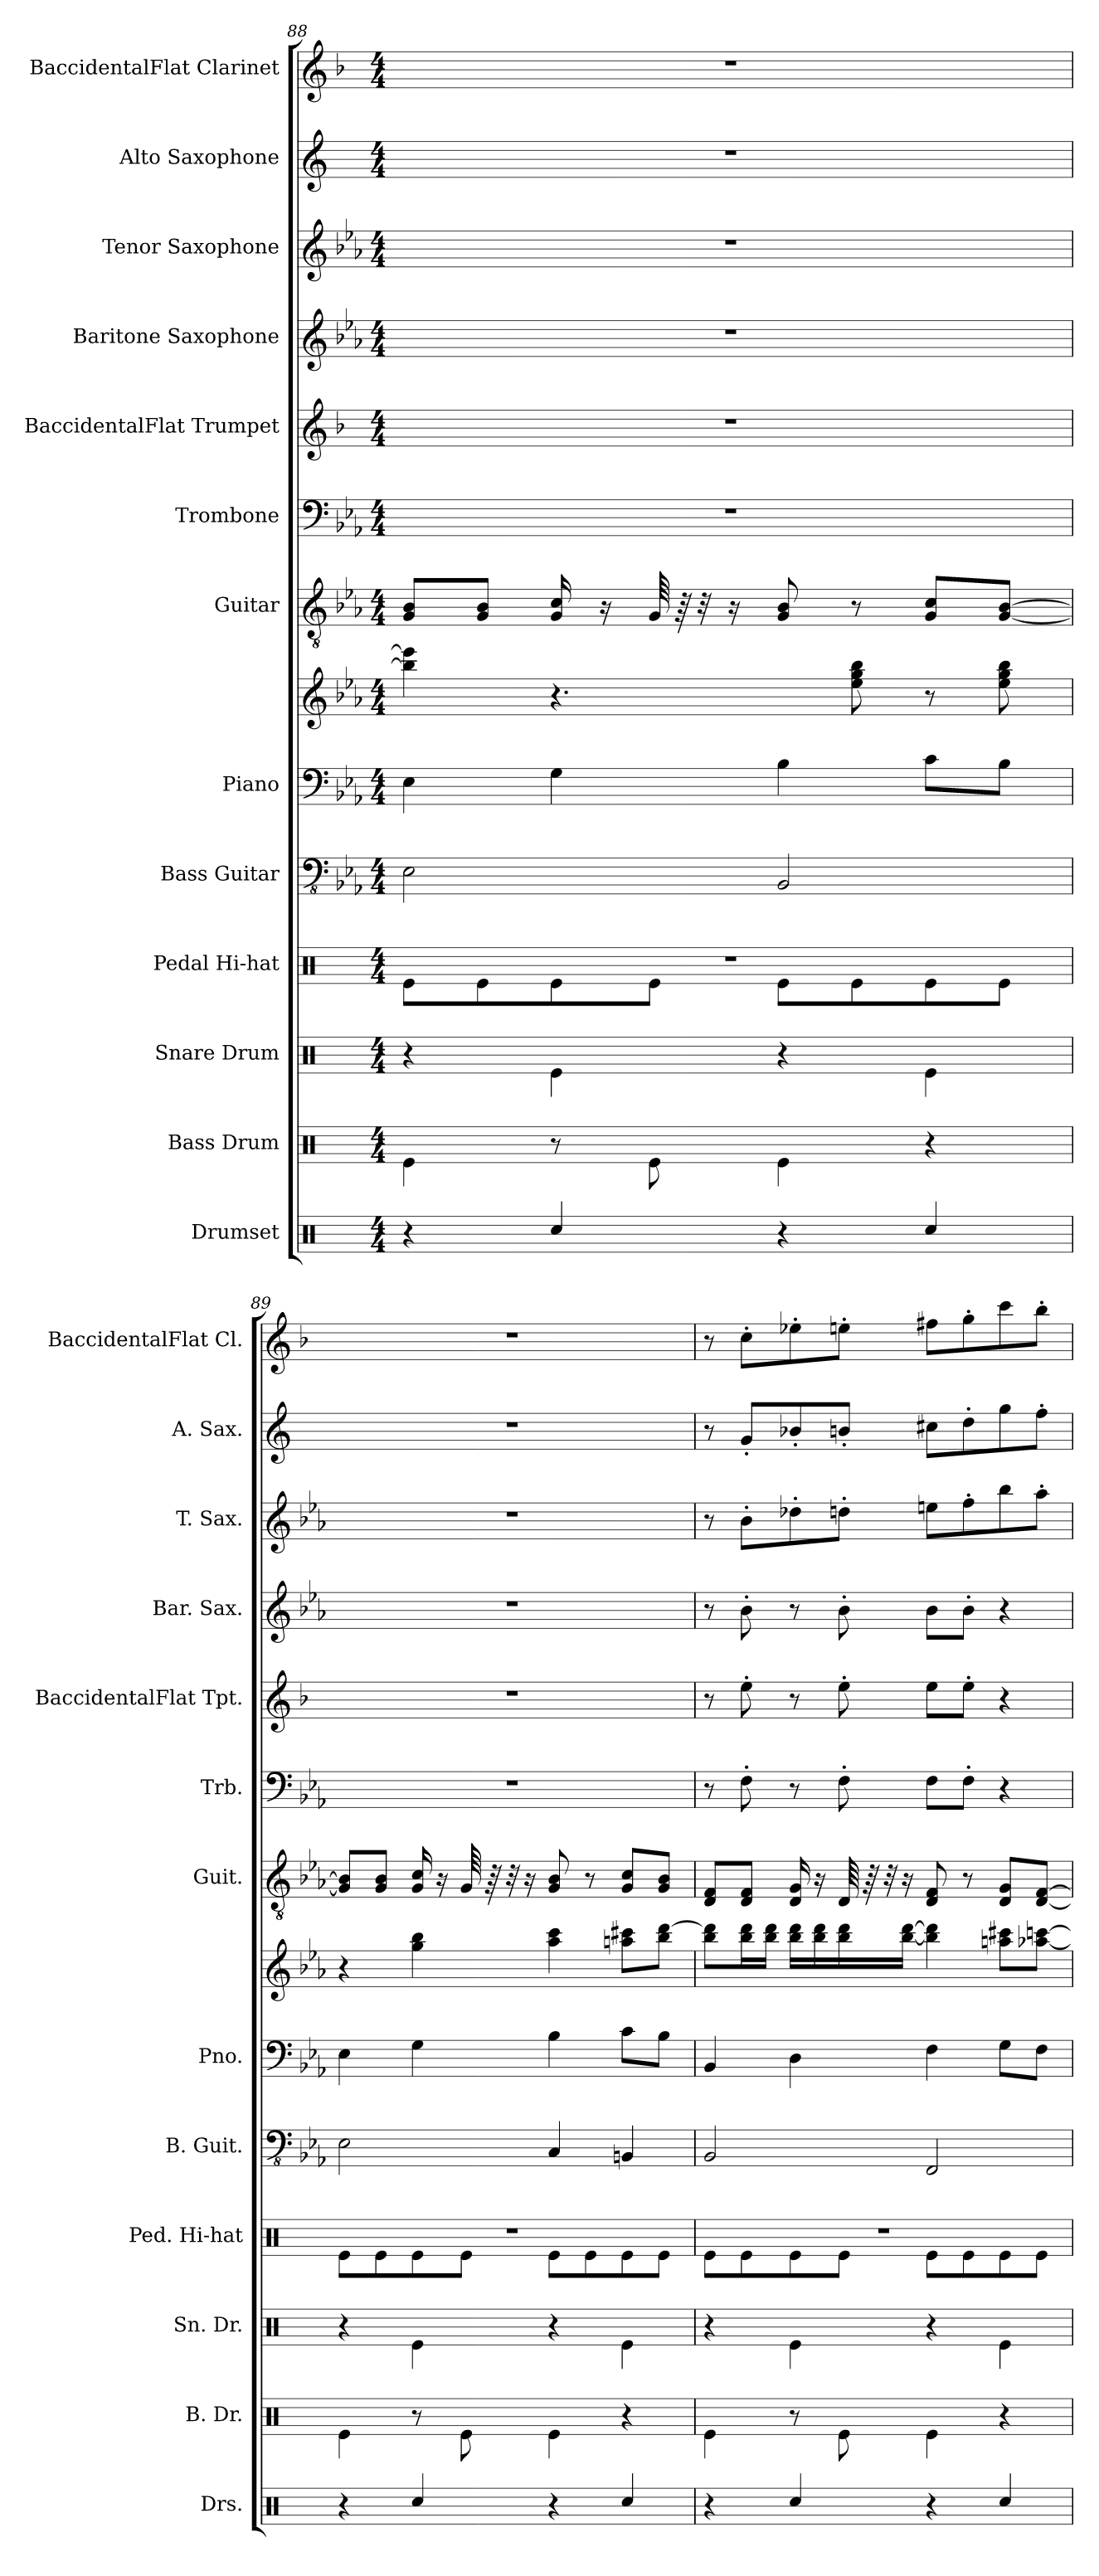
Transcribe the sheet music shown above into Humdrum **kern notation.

**kern	**kern	**kern	**kern	**kern	**kern	**kern	**kern	**kern	**kern	**kern	**kern	**kern	**kern
*part13	*part12	*part11	*part10	*part9	*part8	*part8	*part7	*part6	*part5	*part4	*part3	*part2	*part1
*staff14	*staff13	*staff12	*staff11	*staff10	*staff9	*staff8	*staff7	*staff6	*staff5	*staff4	*staff3	*staff2	*staff1
*I"Drumset	*I"Bass Drum	*I"Snare Drum	*I"Pedal Hi-hat	*I"Bass Guitar	*I"Piano	*	*I"Guitar	*I"Trombone	*I"BaccidentalFlat Trumpet	*I"Baritone Saxophone	*I"Tenor Saxophone	*I"Alto Saxophone	*I"BaccidentalFlat Clarinet
*I'Drs.	*I'B. Dr.	*I'Sn. Dr.	*I'Ped. Hi-hat	*I'B. Guit.	*I'Pno.	*	*I'Guit.	*I'Trb.	*I'BaccidentalFlat Tpt.	*I'Bar. Sax.	*I'T. Sax.	*I'A. Sax.	*I'BaccidentalFlat Cl.
*clefX	*clefX	*clefX	*clefX	*clefFv4	*clefF4	*clefG2	*clefGv2	*clefF4	*clefG2	*clefG2	*clefG2	*clefG2	*clefG2
*	*	*	*	*	*	*	*	*	*ITrd1c2	*ITrd12c21	*ITrd8c14	*ITrd5c9	*ITrd1c2
*k[]	*k[]	*k[]	*k[]	*k[b-e-a-]	*k[b-e-a-]	*k[b-e-a-]	*k[b-e-a-]	*k[b-e-a-]	*k[b-e-a-]	*k[b-e-a-]	*k[b-e-a-]	*k[b-e-a-]	*k[b-e-a-]
*M4/4	*M4/4	*M4/4	*M4/4	*M4/4	*M4/4	*M4/4	*M4/4	*M4/4	*M4/4	*M4/4	*M4/4	*M4/4	*M4/4
=88	=88	=88	=88	=88	=88	=88	=88	=88	=88	=88	=88	=88	=88
*	*	*	*^	*	*	*	*	*	*	*	*	*	*
4r	4Re\	4r	1r	8Re\L	2EE-\	4E-\	4bb-\] 4eee-\]	8G/ 8B-/L	1r	1r	1r	1r	1r	1r
.	.	.	.	8Re\	.	.	.	8G/ 8B-/J	.	.	.	.	.	.
4Rcc/	8r	4Re\	.	8Re\	.	4G\	4.r	16G/ 16c/	.	.	.	.	.	.
.	.	.	.	.	.	.	.	16r	.	.	.	.	.	.
.	8Re\	.	.	8Re\J	.	.	.	64G/	.	.	.	.	.	.
.	.	.	.	.	.	.	.	64r	.	.	.	.	.	.
.	.	.	.	.	.	.	.	32r	.	.	.	.	.	.
.	.	.	.	.	.	.	.	16r	.	.	.	.	.	.
4r	4Re\	4r	.	8Re\L	2BBB-/	4B-\	.	8G/ 8B-/	.	.	.	.	.	.
.	.	.	.	8Re\	.	.	8ee-\ 8gg\ 8bb-\	8r	.	.	.	.	.	.
4Rcc/	4r	4Re\	.	8Re\	.	8c\L	8r	8G/ 8c/L	.	.	.	.	.	.
.	.	.	.	8Re\J	.	8B-\J	8ee-\ 8gg\ 8bb-\	[8G/ [8B-/J	.	.	.	.	.	.
!!LO:PB:g=z
=89	=89	=89	=89	=89	=89	=89	=89	=89	=89	=89	=89	=89	=89	=89
4r	4Re\	4r	1r	8Re\L	2EE-\	4E-\	4r	8G/] 8B-/]L	1r	1r	1r	1r	1r	1r
.	.	.	.	8Re\	.	.	.	8G/ 8B-/J	.	.	.	.	.	.
4Rcc/	8r	4Re\	.	8Re\	.	4G\	4gg\ 4bb-\	16G/ 16c/	.	.	.	.	.	.
.	.	.	.	.	.	.	.	16r	.	.	.	.	.	.
.	8Re\	.	.	8Re\J	.	.	.	64G/	.	.	.	.	.	.
.	.	.	.	.	.	.	.	64r	.	.	.	.	.	.
.	.	.	.	.	.	.	.	32r	.	.	.	.	.	.
.	.	.	.	.	.	.	.	16r	.	.	.	.	.	.
4r	4Re\	4r	.	8Re\L	4CC/	4B-\	4aa-\ 4ccc\	8G/ 8B-/	.	.	.	.	.	.
.	.	.	.	8Re\	.	.	.	8r	.	.	.	.	.	.
4Rcc/	4r	4Re\	.	8Re\	4BBBn/	8c\L	8aan\ 8ccc#X\L	8G/ 8c/L	.	.	.	.	.	.
.	.	.	.	8Re\J	.	8B-\J	8bb-\ [8ddd\J	8G/ 8B-/J	.	.	.	.	.	.
=90	=90	=90	=90	=90	=90	=90	=90	=90	=90	=90	=90	=90	=90	=90
4r	4Re\	4r	1r	8Re\L	2BBB-/	4BB-/	8bb-\ 8ddd\]L	8D/ 8F/L	8r	8r	8r	8r	8r	8r
.	.	.	.	8Re\	.	.	16bb-\ 16ddd\L	8D/ 8F/J	8F'\	8dd'\	8B-'\	8B-'\L	8B-'/L	8b-'\L
.	.	.	.	.	.	.	16bb-\ 16ddd\JJ	.	.	.	.	.	.	.
4Rcc/	8r	4Re\	.	8Re\	.	4D\	16bb-\ 16ddd\LL	16D/ 16G/	8r	8r	8r	8d-X'\	8d-X'/	8dd-X'\
.	.	.	.	.	.	.	16bb-\ 16ddd\	16r	.	.	.	.	.	.
.	8Re\	.	.	8Re\J	.	.	16bb-\ 16ddd\	64D/	8F'\	8dd'\	8B-'\	8dn'\J	8dn'/J	8ddn'\J
.	.	.	.	.	.	.	.	64r	.	.	.	.	.	.
.	.	.	.	.	.	.	.	32r	.	.	.	.	.	.
.	.	.	.	.	.	.	[16bb-\ [16ddd\JJ	16r	.	.	.	.	.	.
4r	4Re\	4r	.	8Re\L	2FFF/	4F\	4bb-\] 4ddd\]	8D/ 8F/	8F\L	8dd\L	8B-\L	8en\L	8en\L	8een\L
.	.	.	.	8Re\	.	.	.	8r	8F'\J	8dd'\J	8B-'\J	8f'\	8f'\	8ff'\
4Rcc/	4r	4Re\	.	8Re\	.	8G\L	8aan\ 8ccc#X\L	8D/ 8G/L	4r	4r	4r	8b-\	8b-\	8bb-\
.	.	.	.	8Re\J	.	8F\J	[8aa-X\ [8cccn\J	[8D/ [8F/J	.	.	.	8a-'\J	8a-'\J	8aa-'\J
*	*	*	*v	*v	*	*	*	*	*	*	*	*	*	*
=	=	=	=	=	=	=	=	=	=	=	=	=	=
*-	*-	*-	*-	*-	*-	*-	*-	*-	*-	*-	*-	*-	*-
